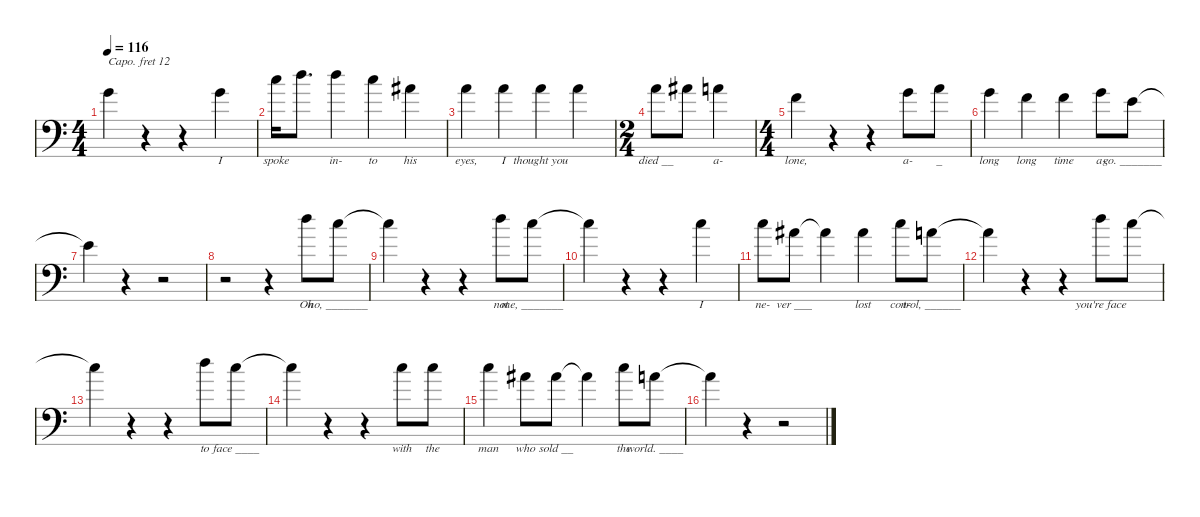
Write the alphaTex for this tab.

\defaultSystemsLayout 4
\hideDynamics
\bracketExtendMode nobrackets
\singleTrackTrackNamePolicy hidden
\multiTrackTrackNamePolicy hidden
\firstSystemTrackNameMode fullname
\firstSystemTrackNameOrientation horizontal
\otherSystemsTrackNameOrientation horizontal
\track ("Voice (David Bowie)" "ob.") {instrument oboe}
\staff {score}
\capo 12
\tuning (E4 B3 G3 D3 A2 E2)
\ts (4 4)
\tempo 116
\clef f4
\ks c
0.3{t}.4{dy f beam Down} r.4{beam Down} r.4{beam Down} 0.3.4{lyrics (0 "I") lyrics (1 "") lyrics (2 "") lyrics (3 "") lyrics (4 "") beam Down} |
1.2.16{lyrics (0 "spoke") lyrics (1 "") lyrics (2 "") lyrics (3 "") lyrics (4 "") beam Down} 3.2.8{d lyrics (0 " ") lyrics (1 "") lyrics (2 "") lyrics (3 "") lyrics (4 "") beam Down} 3.2.4{lyrics (0 "in-") lyrics (1 "") lyrics (2 "") lyrics (3 "") lyrics (4 "") beam Down} 1.2.4{lyrics (0 "to") lyrics (1 "") lyrics (2 "") lyrics (3 "") lyrics (4 "") beam Down} 3.3{acc #}.4{lyrics (0 "his") lyrics (1 "") lyrics (2 "") lyrics (3 "") lyrics (4 "") beam Down} |
2.3.4{lyrics (0 "eyes,") lyrics (1 "") lyrics (2 "") lyrics (3 "") lyrics (4 "") beam Down} 2.3.4{lyrics (0 "I") lyrics (1 "") lyrics (2 "") lyrics (3 "") lyrics (4 "") beam Down} 2.3.4{lyrics (0 "thought you") lyrics (1 "") lyrics (2 "") lyrics (3 "") lyrics (4 "") beam Down} 2.3.4{lyrics (0 " ") lyrics (1 "") lyrics (2 "") lyrics (3 "") lyrics (4 "") beam Down} |
\ts (2 4)
2.3.8{lyrics (0 "died __") lyrics (1 "") lyrics (2 "") lyrics (3 "") lyrics (4 "") beam Down} 3.3{acc #}.8{lyrics (0 " ") lyrics (1 "") lyrics (2 "") lyrics (3 "") lyrics (4 "") beam Down} 2.3.4{lyrics (0 "a-") lyrics (1 "") lyrics (2 "") lyrics (3 "") lyrics (4 "") beam Down} |
\ts (4 4)
3.4.4{lyrics (0 "lone,") lyrics (1 "") lyrics (2 "") lyrics (3 "") lyrics (4 "") beam Down} r.4{beam Down} r.4{beam Down} 0.3.8{lyrics (0 "a-") lyrics (1 "") lyrics (2 "") lyrics (3 "") lyrics (4 "") beam Down} 2.3.8{lyrics (0 "_") lyrics (1 "") lyrics (2 "") lyrics (3 "") lyrics (4 "") beam Down} |
0.3.4{lyrics (0 "long") lyrics (1 "") lyrics (2 "") lyrics (3 "") lyrics (4 "") beam Down} 3.4.4{lyrics (0 "long") lyrics (1 "") lyrics (2 "") lyrics (3 "") lyrics (4 "") beam Down} 3.4.4{lyrics (0 "time") lyrics (1 "") lyrics (2 "") lyrics (3 "") lyrics (4 "") beam Down} 0.3.8{lyrics (0 "a-") lyrics (1 "") lyrics (2 "") lyrics (3 "") lyrics (4 "") beam Down} 2.4.8{lyrics (0 "go. _______") lyrics (1 "") lyrics (2 "") lyrics (3 "") lyrics (4 "") beam Down} |
2.4{t}.4{beam Down} r.4{beam Down} r.2{beam Down} |
r.2{beam Down} r.4{beam Down} 3.2.8{lyrics (0 "Oh") lyrics (1 "") lyrics (2 "") lyrics (3 "") lyrics (4 "") beam Down} 1.2.8{lyrics (0 "no, _______") lyrics (1 "") lyrics (2 "") lyrics (3 "") lyrics (4 "") beam Down} |
1.2{t}.4{beam Down} r.4{beam Down} r.4{beam Down} 3.2.8{lyrics (0 "not") lyrics (1 "") lyrics (2 "") lyrics (3 "") lyrics (4 "") beam Down} 1.2.8{lyrics (0 "me, _______") lyrics (1 "") lyrics (2 "") lyrics (3 "") lyrics (4 "") beam Down} |
1.2{t}.4{beam Down} r.4{beam Down} r.4{beam Down} 1.2.4{lyrics (0 "I") lyrics (1 "") lyrics (2 "") lyrics (3 "") lyrics (4 "") beam Down} |
1.2.8{lyrics (0 "ne-") lyrics (1 "") lyrics (2 "") lyrics (3 "") lyrics (4 "") beam Down} 3.3{acc #}.8{lyrics (0 "ver ___") lyrics (1 "") lyrics (2 "") lyrics (3 "") lyrics (4 "") beam Down} 3.3{t acc #}.4{beam Down} 3.3{acc #}.4{lyrics (0 "lost") lyrics (1 "") lyrics (2 "") lyrics (3 "") lyrics (4 "") beam Down} 1.2.8{lyrics (0 "con-") lyrics (1 "") lyrics (2 "") lyrics (3 "") lyrics (4 "") beam Down} 2.3.8{lyrics (0 "trol, ______") lyrics (1 "") lyrics (2 "") lyrics (3 "") lyrics (4 "") beam Down} |
2.3{t}.4{beam Down} r.4{beam Down} r.4{beam Down} 3.2.8{lyrics (0 "you're face") lyrics (1 "") lyrics (2 "") lyrics (3 "") lyrics (4 "") beam Down} 1.2.8{lyrics (0 " ") lyrics (1 "") lyrics (2 "") lyrics (3 "") lyrics (4 "") beam Down} |
1.2{t}.4{beam Down} r.4{beam Down} r.4{beam Down} 3.2.8{lyrics (0 "to") lyrics (1 "") lyrics (2 "") lyrics (3 "") lyrics (4 "") beam Down} 1.2.8{lyrics (0 "face ____") lyrics (1 "") lyrics (2 "") lyrics (3 "") lyrics (4 "") beam Down} |
1.2{t}.4{beam Down} r.4{beam Down} r.4{beam Down} 1.2.8{lyrics (0 "with") lyrics (1 "") lyrics (2 "") lyrics (3 "") lyrics (4 "") beam Down} 1.2.8{lyrics (0 "the") lyrics (1 "") lyrics (2 "") lyrics (3 "") lyrics (4 "") beam Down} |
1.2.4{lyrics (0 "man") lyrics (1 "") lyrics (2 "") lyrics (3 "") lyrics (4 "") beam Down} 3.3{acc #}.8{lyrics (0 "who") lyrics (1 "") lyrics (2 "") lyrics (3 "") lyrics (4 "") beam Down} 3.3{acc #}.8{lyrics (0 "sold __") lyrics (1 "") lyrics (2 "") lyrics (3 "") lyrics (4 "") beam Down} 3.3{t acc #}.4{beam Down} 1.2.8{lyrics (0 "the") lyrics (1 "") lyrics (2 "") lyrics (3 "") lyrics (4 "") beam Down} 2.3.8{lyrics (0 "world. ____") lyrics (1 "") lyrics (2 "") lyrics (3 "") lyrics (4 "") beam Down} |
2.3{t}.4{beam Down} r.4{beam Down} r.2{beam Down}
